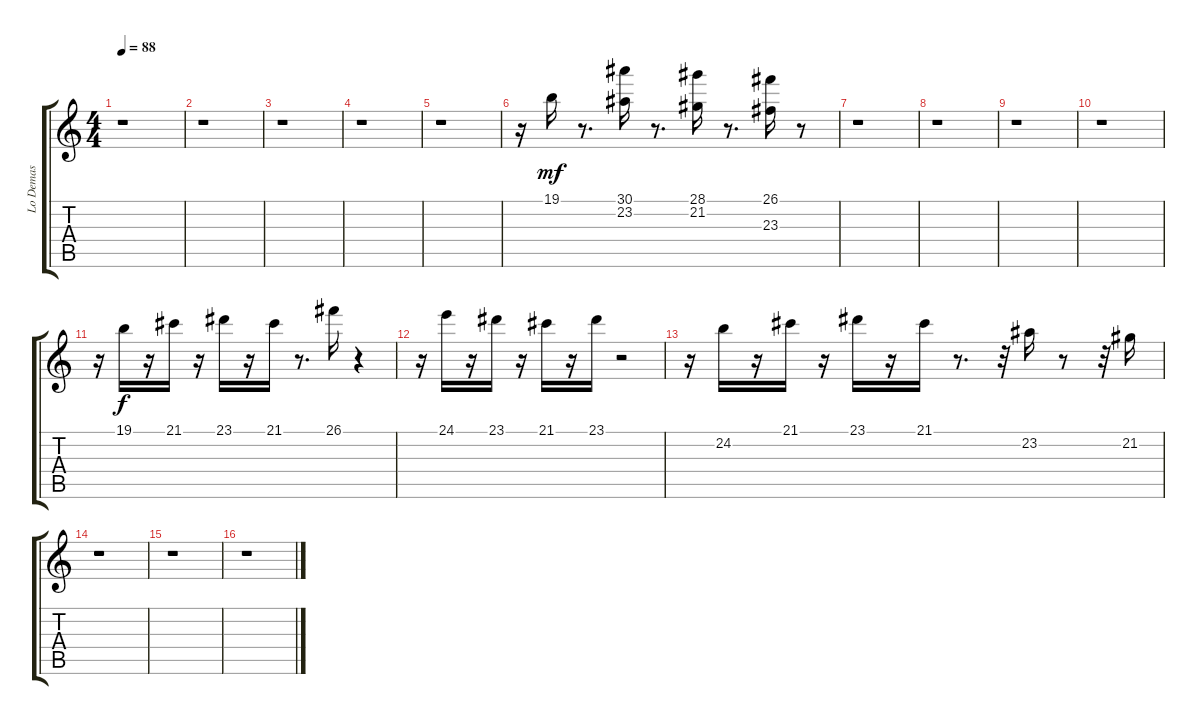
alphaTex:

\track ("Lo Demas" "Lo Demas") {instrument fx5brightness}
\staff {score tabs}
\tuning (E4 B3 G3 D3 A2 E2) {hide}
\ts (4 4)
\tempo 88
\clef g2
\ks c
r.1{dy mf} |
r.1 |
r.1 |
r.1 |
r.1 |
r.16 19.1.16 r.8{d} (30.1 23.2).16 r.8{d} (28.1 21.2).16 r.8{d} (26.1 23.3).16 r.8 |
r.1 |
r.1 |
r.1 |
r.1 |
r.16 19.1.16{dy f} r.16 21.1.16 r.16 23.1.16 r.16 21.1.16 r.8{d} 26.1.16 r.4 |
r.16 24.1.16 r.16 23.1.16 r.16 21.1.16 r.16 23.1.16 r.2 |
r.16 24.2.16 r.16 21.1.16 r.16 23.1.16 r.16 21.1.16 r.8{d} r.32 23.2.16 r.8 r.32 21.2.16 |
r.1 |
r.1 |
r.1
